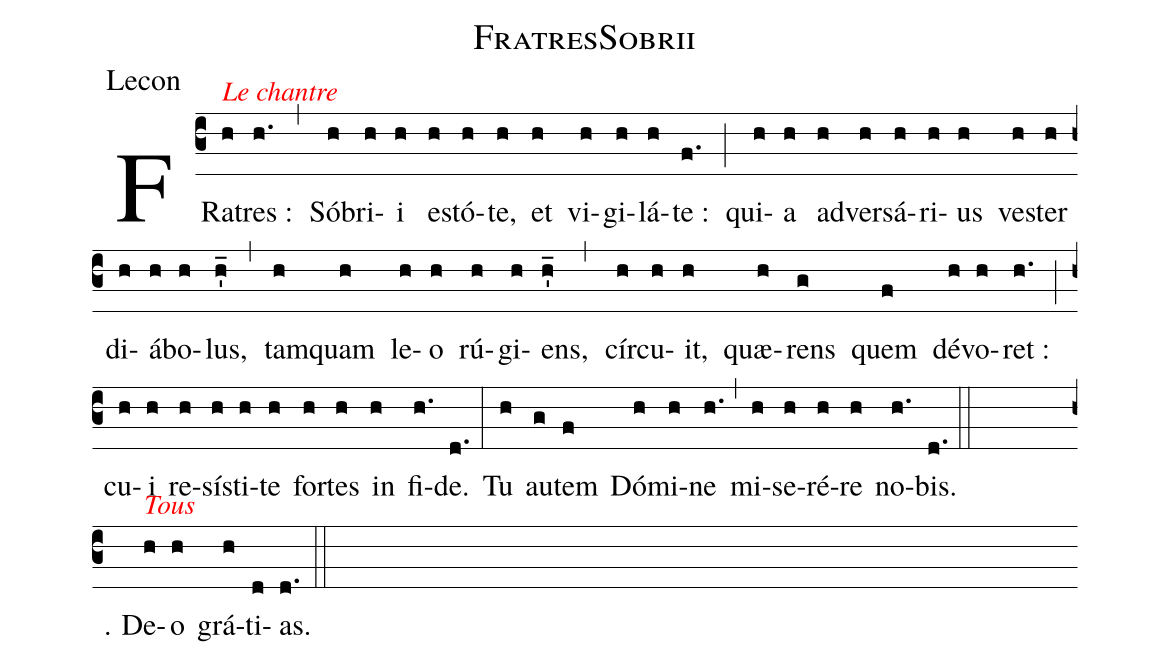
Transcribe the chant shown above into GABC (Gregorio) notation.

name:FratresSobrii;
office-part:Lecon;
%%
(c3) FR{a}<alt>\rubrica{Le chantre}</alt>(h)tres :(h.) (,)
Só(h)bri(h)i(h) e(h)stó(h)te,(h) et(h) vi(h)gi(h)lá(h)te :(f.) (;)
qui(h)a(h) ad(h)ver(h)sá(h)ri(h)us(h) ve(h)ster(h) di(h)á(h)bo(h)lus,(h'_) (,)
tam(h)quam(h) le(h)o(h) rú(h)gi(h)ens,(h'_) (,)
cír(h)cu(h)it,(h) quæ(h)rens(g) quem(f) dé(h)vo(h)ret :(h.) (;)
cu(h)i(h) re(h)sí(h)sti(h)te(h) for(h)tes(h) in(h) fi-(h.)de.(d.) (:)
Tu(h) au(g)tem(f) Dó(h)mi(h)ne(h.) (,)
mi(h)se(h)ré(h)re(h) no(h.)bis.(d.) (::)
(Z)

℟. D{e}<alt>\rubrica{Tous}</alt>(h)o(h) grá(h)ti(d)as.(d.) (::)
